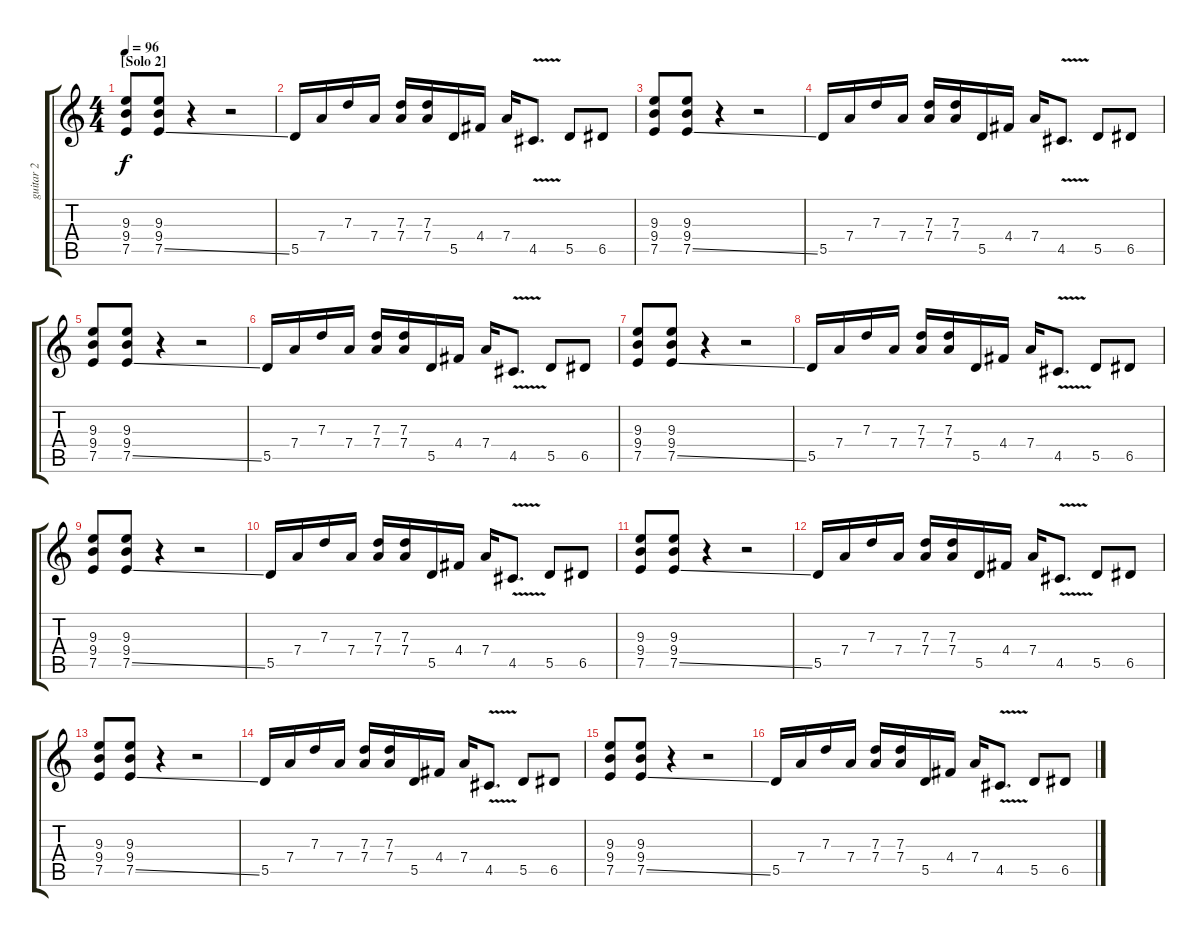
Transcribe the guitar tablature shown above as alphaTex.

\track ("guitar 2" "guitar 2") {instrument distortionguitar}
\staff {score tabs}
\tuning (E4 B3 G3 D3 A2 E2) {hide}
\ts (4 4)
\section ("" "[Solo 2]")
\tempo 96
\clef g2
\ks c
(9.3 9.4 7.5).8{dy f} (9.3 9.4 7.5{ss}).8 r.4 r.2 |
5.5.16 7.4.16 7.3.16 7.4.16 (7.3 7.4).16 (7.3 7.4).16 5.5.16 4.4.16 7.4.16 4.5{v}.8{d} 5.5.8 6.5.8 |
(9.3 9.4 7.5).8 (9.3 9.4 7.5{ss}).8 r.4 r.2 |
5.5.16 7.4.16 7.3.16 7.4.16 (7.3 7.4).16 (7.3 7.4).16 5.5.16 4.4.16 7.4.16 4.5{v}.8{d} 5.5.8 6.5.8 |
(9.3 9.4 7.5).8 (9.3 9.4 7.5{ss}).8 r.4 r.2 |
5.5.16 7.4.16 7.3.16 7.4.16 (7.3 7.4).16 (7.3 7.4).16 5.5.16 4.4.16 7.4.16 4.5{v}.8{d} 5.5.8 6.5.8 |
(9.3 9.4 7.5).8 (9.3 9.4 7.5{ss}).8 r.4 r.2 |
5.5.16 7.4.16 7.3.16 7.4.16 (7.3 7.4).16 (7.3 7.4).16 5.5.16 4.4.16 7.4.16 4.5{v}.8{d} 5.5.8 6.5.8 |
(9.3 9.4 7.5).8 (9.3 9.4 7.5{ss}).8 r.4 r.2 |
5.5.16 7.4.16 7.3.16 7.4.16 (7.3 7.4).16 (7.3 7.4).16 5.5.16 4.4.16 7.4.16 4.5{v}.8{d} 5.5.8 6.5.8 |
(9.3 9.4 7.5).8 (9.3 9.4 7.5{ss}).8 r.4 r.2 |
5.5.16 7.4.16 7.3.16 7.4.16 (7.3 7.4).16 (7.3 7.4).16 5.5.16 4.4.16 7.4.16 4.5{v}.8{d} 5.5.8 6.5.8 |
(9.3 9.4 7.5).8 (9.3 9.4 7.5{ss}).8 r.4 r.2 |
5.5.16 7.4.16 7.3.16 7.4.16 (7.3 7.4).16 (7.3 7.4).16 5.5.16 4.4.16 7.4.16 4.5{v}.8{d} 5.5.8 6.5.8 |
(9.3 9.4 7.5).8 (9.3 9.4 7.5{ss}).8 r.4 r.2 |
5.5.16 7.4.16 7.3.16 7.4.16 (7.3 7.4).16 (7.3 7.4).16 5.5.16 4.4.16 7.4.16 4.5{v}.8{d} 5.5.8 6.5.8
